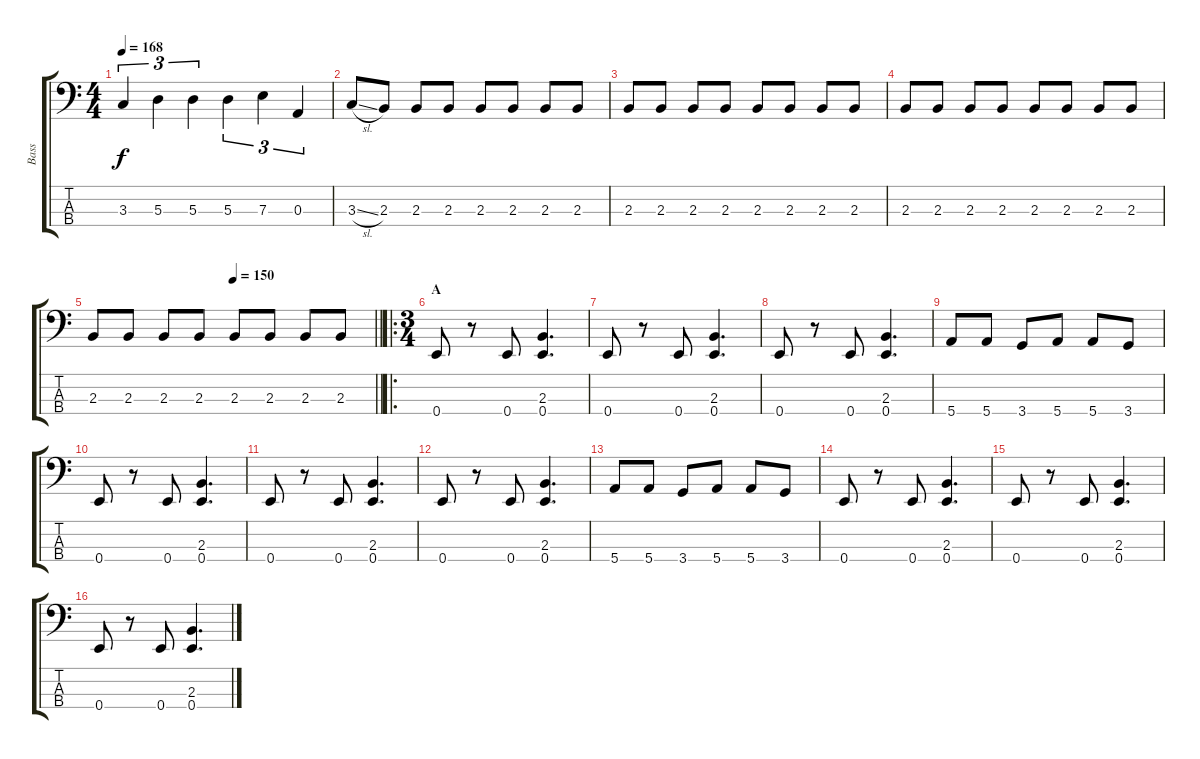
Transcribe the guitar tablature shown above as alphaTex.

\track ("Bass" "Bass") {instrument slapbass1}
\staff {score tabs}
\tuning (G2 D2 A1 E1) {hide}
\ts (4 4)
\tempo 168
\clef f4
\ks c
3.3.4{tu (3 2) dy f} 5.3.4{tu (3 2)} 5.3.4{tu (3 2)} 5.3.4{tu (3 2)} 7.3.4{tu (3 2)} 0.3.4{tu (3 2)} |
3.3{sl}.8 2.3.8 2.3.8 2.3.8 2.3.8 2.3.8 2.3.8 2.3.8 |
2.3.8 2.3.8 2.3.8 2.3.8 2.3.8 2.3.8 2.3.8 2.3.8 |
2.3.8 2.3.8 2.3.8 2.3.8 2.3.8 2.3.8 2.3.8 2.3.8 |
\tempo (150 0.5)
\barLineRight lightlight
2.3.8 2.3.8 2.3.8 2.3.8 2.3.8 2.3.8 2.3.8 2.3.8 |
\ro
\ts (3 4)
\section ("" "A")
0.4.8 r.8 0.4.8 (2.3 0.4).4{d} |
0.4.8 r.8 0.4.8 (2.3 0.4).4{d} |
0.4.8 r.8 0.4.8 (2.3 0.4).4{d} |
5.4.8 5.4.8 3.4.8 5.4.8 5.4.8 3.4.8 |
0.4.8 r.8 0.4.8 (2.3 0.4).4{d} |
0.4.8 r.8 0.4.8 (2.3 0.4).4{d} |
0.4.8 r.8 0.4.8 (2.3 0.4).4{d} |
5.4.8 5.4.8 3.4.8 5.4.8 5.4.8 3.4.8 |
0.4.8 r.8 0.4.8 (2.3 0.4).4{d} |
0.4.8 r.8 0.4.8 (2.3 0.4).4{d} |
0.4.8 r.8 0.4.8 (2.3 0.4).4{d}
